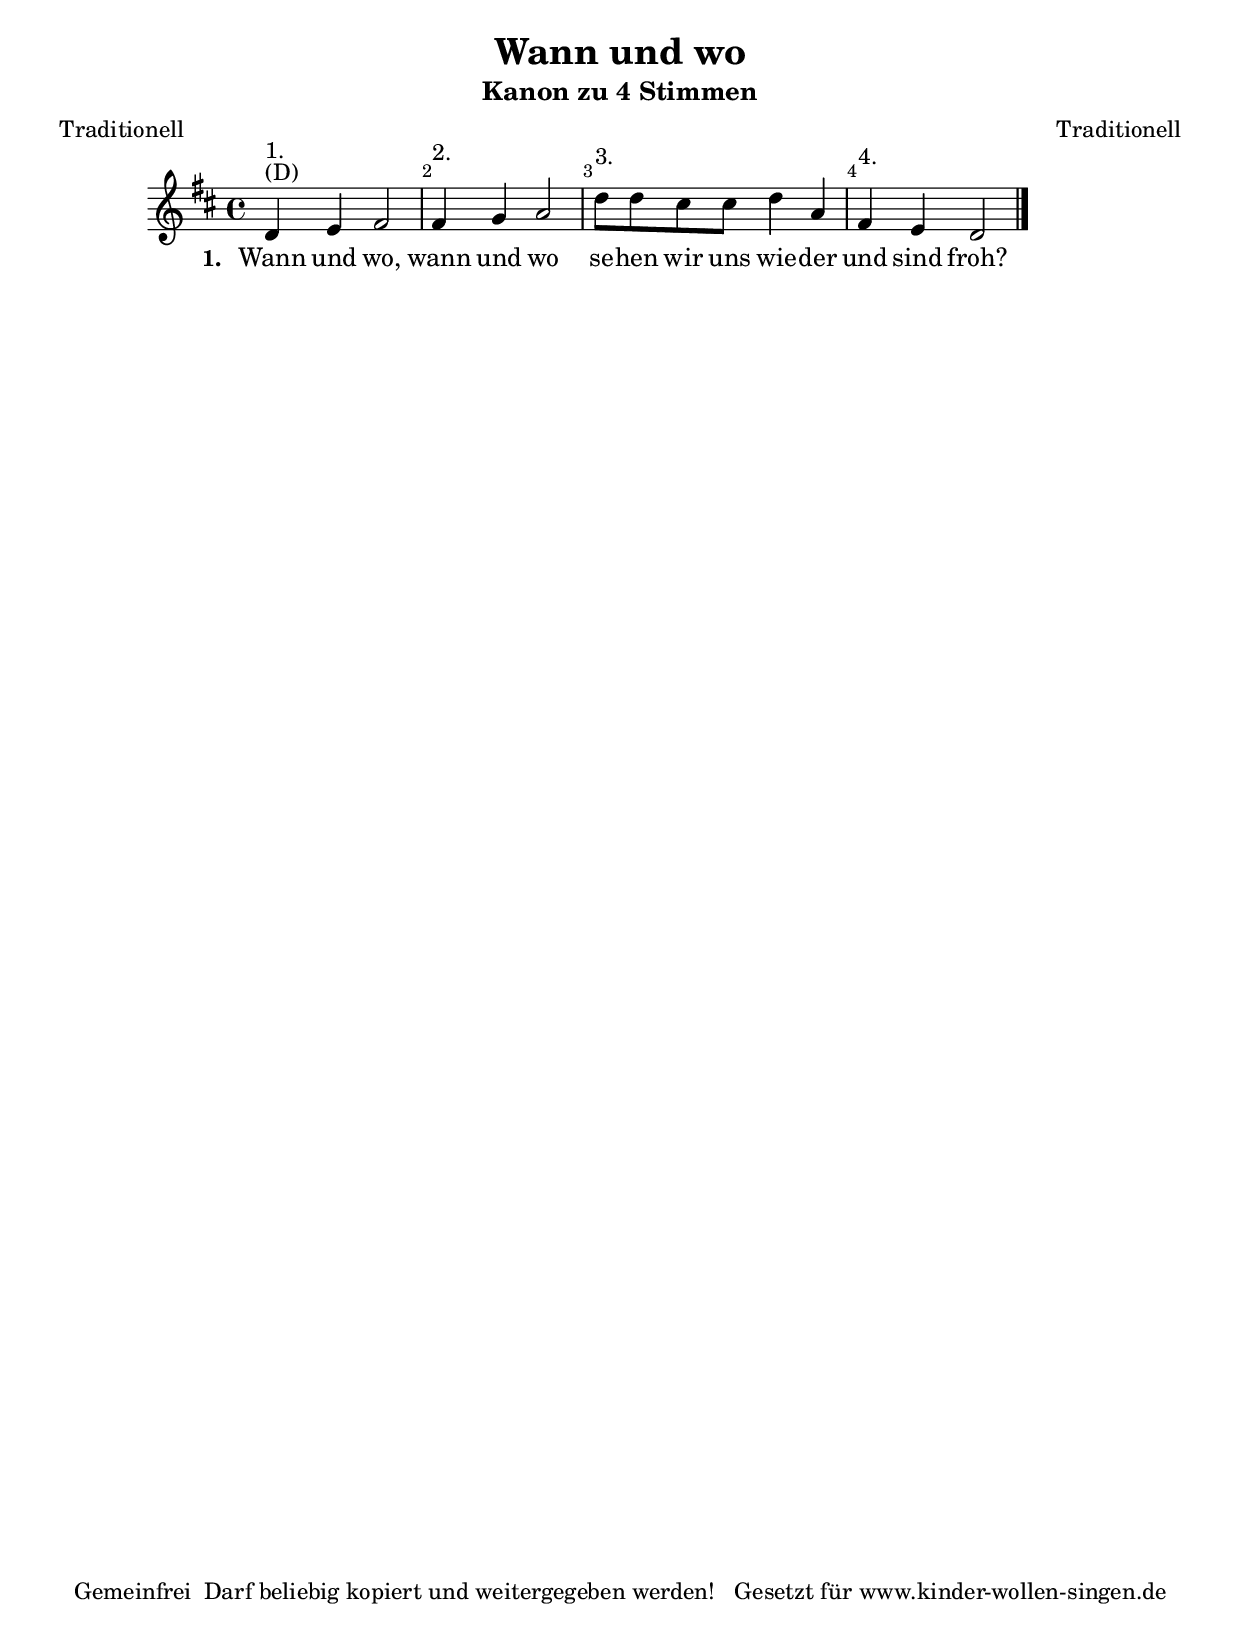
%=============================================
%   created by MuseScore Version: 0.9.6.3
%          Dienstag, 8. Februar 2011
%=============================================

\version "2.12.0"



#(set-default-paper-size "a4")

\paper {
  line-width    = 190\mm
  left-margin   = 10\mm
  top-margin    = 10\mm
  bottom-margin = 20\mm
  %%indent = 0 \mm 
  %%set to ##t if your score is less than one page: 
  ragged-last-bottom = ##t 
  ragged-bottom = ##f  
  %% in orchestral scores you probably want the two bold slashes 
  %% separating the systems: so uncomment the following line: 
  %% system-separator-markup = \slashSeparator 
  }

\header {
    title = "Wann und wo"
    subtitle = "Kanon zu 4 Stimmen"
    composer = "Traditionell"
    poet = "Traditionell"
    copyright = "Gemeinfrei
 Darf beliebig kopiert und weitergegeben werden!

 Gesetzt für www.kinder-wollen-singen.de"
    }

AVovoiceAA = \relative c'{
    \set Staff.instrumentName = #""
    \set Staff.shortInstrumentName = #"Vo."
    \clef treble
    %staffkeysig
    \key d \major 
    \repeat volta 2 { 
    %barkeysig: 
    \key d \major 
    %bartimesig: 
    \time 4/4 
    d4 ^\markup {\upright  "(D)"} ^\markup {\upright  "1."} e fis2^\markup{\musicglyph #"ufermata"}       | % 1
    fis4 ^\markup {\upright  "2."} g a2^\markup{\musicglyph #"ufermata"}       | % 2
    d8 ^\markup {\upright  "3."} d cis cis d4 a^\markup{\musicglyph #"ufermata"}       | % 3
    fis ^\markup {\upright  "4."} e d2^\markup{\musicglyph #"ufermata"}  } % end of repeatactive
    \bar "|." 
}% end of last bar in partorvoice

      AVopartAverseA = \lyricmode { \set stanza = " 1. " Wann und wo, wann und wo se -- hen  wir uns wie -- der  und sind froh? }

\score { 
    << 
        \context Staff = AVopartA << 
            \context Voice = AVovoiceAA \AVovoiceAA
        >>

         \context Lyrics = AVopartAverseA\lyricsto AVovoiceAA  \AVopartAverseA



      \set Score.skipBars = ##t
      %%\set Score.melismaBusyProperties = #'()
      \override Score.BarNumber #'break-visibility = #end-of-line-invisible %%every bar is numbered.!!!
      %% remove previous line to get barnumbers only at beginning of system.
       #(set-accidental-style 'modern-cautionary)
      \set Score.markFormatter = #format-mark-box-letters %%boxed rehearsal-marks
       \override Score.TimeSignature #'style = #'() %%makes timesigs always numerical
      %% remove previous line to get cut-time/alla breve or common time 
      \set Score.pedalSustainStyle = #'mixed 
       %% make spanners comprise the note it end on, so that there is no doubt that this note is included.
       \override Score.TrillSpanner #'(bound-details right padding) = #-2
      \override Score.TextSpanner #'(bound-details right padding) = #-1
      %% Lilypond's normal textspanners are too weak:  
      \override Score.TextSpanner #'dash-period = #1
      \override Score.TextSpanner #'dash-fraction = #0.5
      %% lilypond chordname font, like mscore jazzfont, is both far too big and extremely ugly (olagunde@start.no):
      \override Score.ChordName #'font-family = #'roman 
      \override Score.ChordName #'font-size =#0 
      %% In my experience the normal thing in printed scores is maj7 and not the triangle. (olagunde):
      \set Score.majorSevenSymbol = \markup {maj7}
  >>

  %% Boosey and Hawkes, and Peters, have barlines spanning all staff-groups in a score,
  %% Eulenburg and Philharmonia, like Lilypond, have no barlines between staffgroups.
  %% If you want the Eulenburg/Lilypond style, comment out the following line:
  \layout {\context {\Score \consists Span_bar_engraver}}
}%% end of score-block 

#(set-global-staff-size 20)
